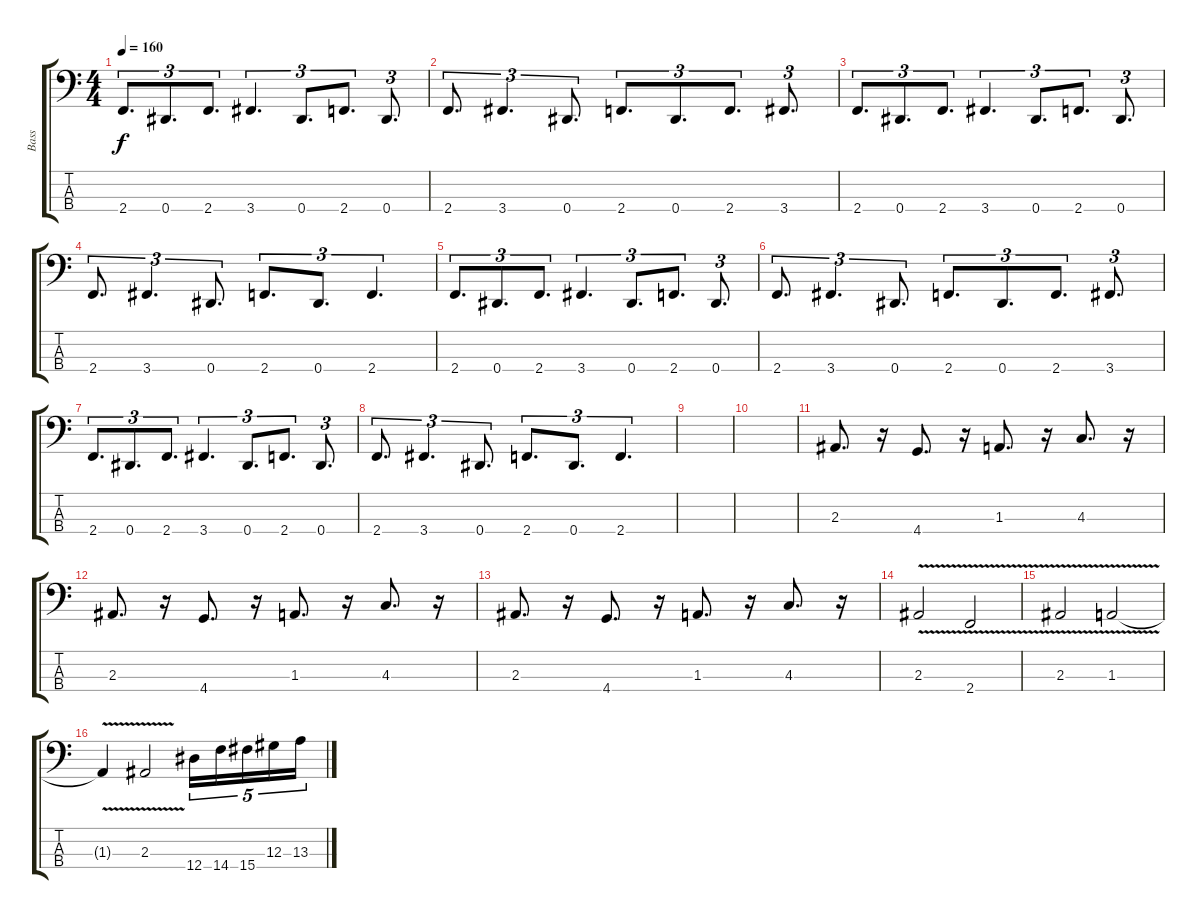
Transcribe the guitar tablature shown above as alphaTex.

\track ("Bass" "Bass") {instrument fretlessbass}
\staff {score tabs}
\tuning (Gb2 Db2 Ab1 Eb1) {hide}
\ts (4 4)
\tempo 160
\clef f4
\ks c
2.4.8{d tu (3 2) dy f} 0.4.8{d tu (3 2)} 2.4.8{d tu (3 2)} 3.4.4{d tu (3 2)} 0.4.8{d tu (3 2)} 2.4.8{d tu (3 2)} 0.4.8{d tu (3 2)} |
2.4.8{d tu (3 2)} 3.4.4{d tu (3 2)} 0.4.8{d tu (3 2)} 2.4.8{d tu (3 2)} 0.4.8{d tu (3 2)} 2.4.8{d tu (3 2)} 3.4.8{d tu (3 2)} |
2.4.8{d tu (3 2)} 0.4.8{d tu (3 2)} 2.4.8{d tu (3 2)} 3.4.4{d tu (3 2)} 0.4.8{d tu (3 2)} 2.4.8{d tu (3 2)} 0.4.8{d tu (3 2)} |
2.4.8{d tu (3 2)} 3.4.4{d tu (3 2)} 0.4.8{d tu (3 2)} 2.4.8{d tu (3 2)} 0.4.8{d tu (3 2)} 2.4.4{d tu (3 2)} |
2.4.8{d tu (3 2)} 0.4.8{d tu (3 2)} 2.4.8{d tu (3 2)} 3.4.4{d tu (3 2)} 0.4.8{d tu (3 2)} 2.4.8{d tu (3 2)} 0.4.8{d tu (3 2)} |
2.4.8{d tu (3 2)} 3.4.4{d tu (3 2)} 0.4.8{d tu (3 2)} 2.4.8{d tu (3 2)} 0.4.8{d tu (3 2)} 2.4.8{d tu (3 2)} 3.4.8{d tu (3 2)} |
2.4.8{d tu (3 2)} 0.4.8{d tu (3 2)} 2.4.8{d tu (3 2)} 3.4.4{d tu (3 2)} 0.4.8{d tu (3 2)} 2.4.8{d tu (3 2)} 0.4.8{d tu (3 2)} |
2.4.8{d tu (3 2)} 3.4.4{d tu (3 2)} 0.4.8{d tu (3 2)} 2.4.8{d tu (3 2)} 0.4.8{d tu (3 2)} 2.4.4{d tu (3 2)} |
\section ("" "")
|
|
2.3.8{d} r.16 4.4.8{d} r.16 1.3.8{d} r.16 4.3.8{d} r.16 |
2.3.8{d} r.16 4.4.8{d} r.16 1.3.8{d} r.16 4.3.8{d} r.16 |
2.3.8{d} r.16 4.4.8{d} r.16 1.3.8{d} r.16 4.3.8{d} r.16 |
2.3{v}.2 2.4{v}.2 |
2.3{v}.2 1.3{v}.2 |
1.3{t}.4 2.3{v}.2 12.4.16{tu (5 4)} 14.4.16{tu (5 4)} 15.4.16{tu (5 4)} 12.3.16{tu (5 4)} 13.3.16{tu (5 4)}
